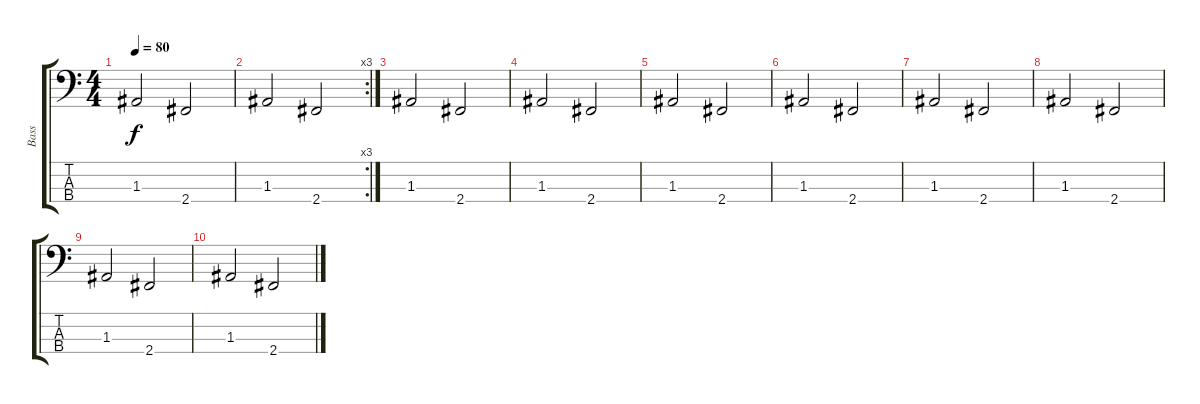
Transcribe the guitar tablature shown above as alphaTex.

\track ("Bass" "Bass") {instrument electricbassfinger}
\staff {score tabs}
\tuning (G2 D2 A1 E1) {hide}
\ts (4 4)
\tempo 80
\clef f4
\ks c
1.3.2{dy f} 2.4.2 |
\rc 3
1.3.2 2.4.2 |
1.3.2{volume 12} 2.4.2 |
1.3.2{volume 10} 2.4.2 |
1.3.2{volume 8} 2.4.2 |
1.3.2{volume 6} 2.4.2 |
1.3.2{volume 4} 2.4.2 |
1.3.2{volume 2} 2.4.2 |
1.3.2{volume 0} 2.4.2 |
1.3.2 2.4.2
